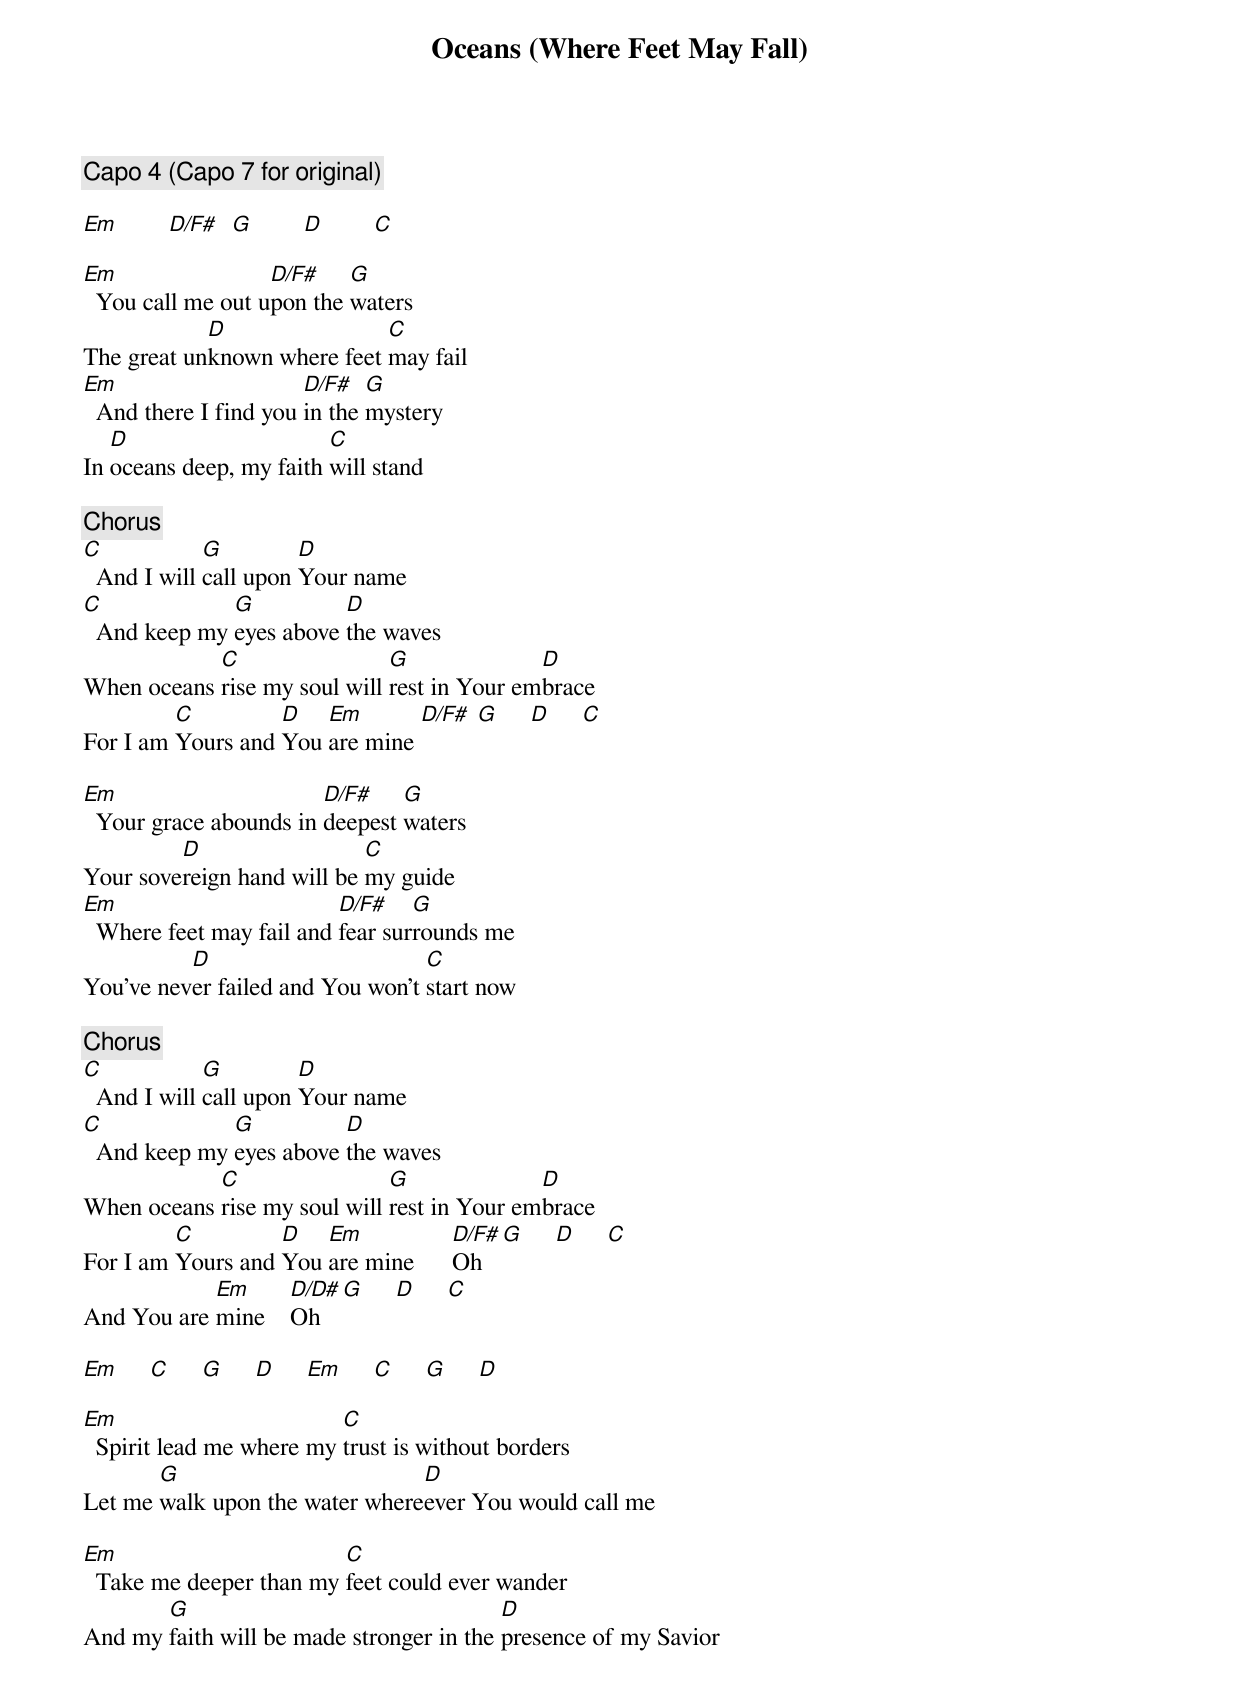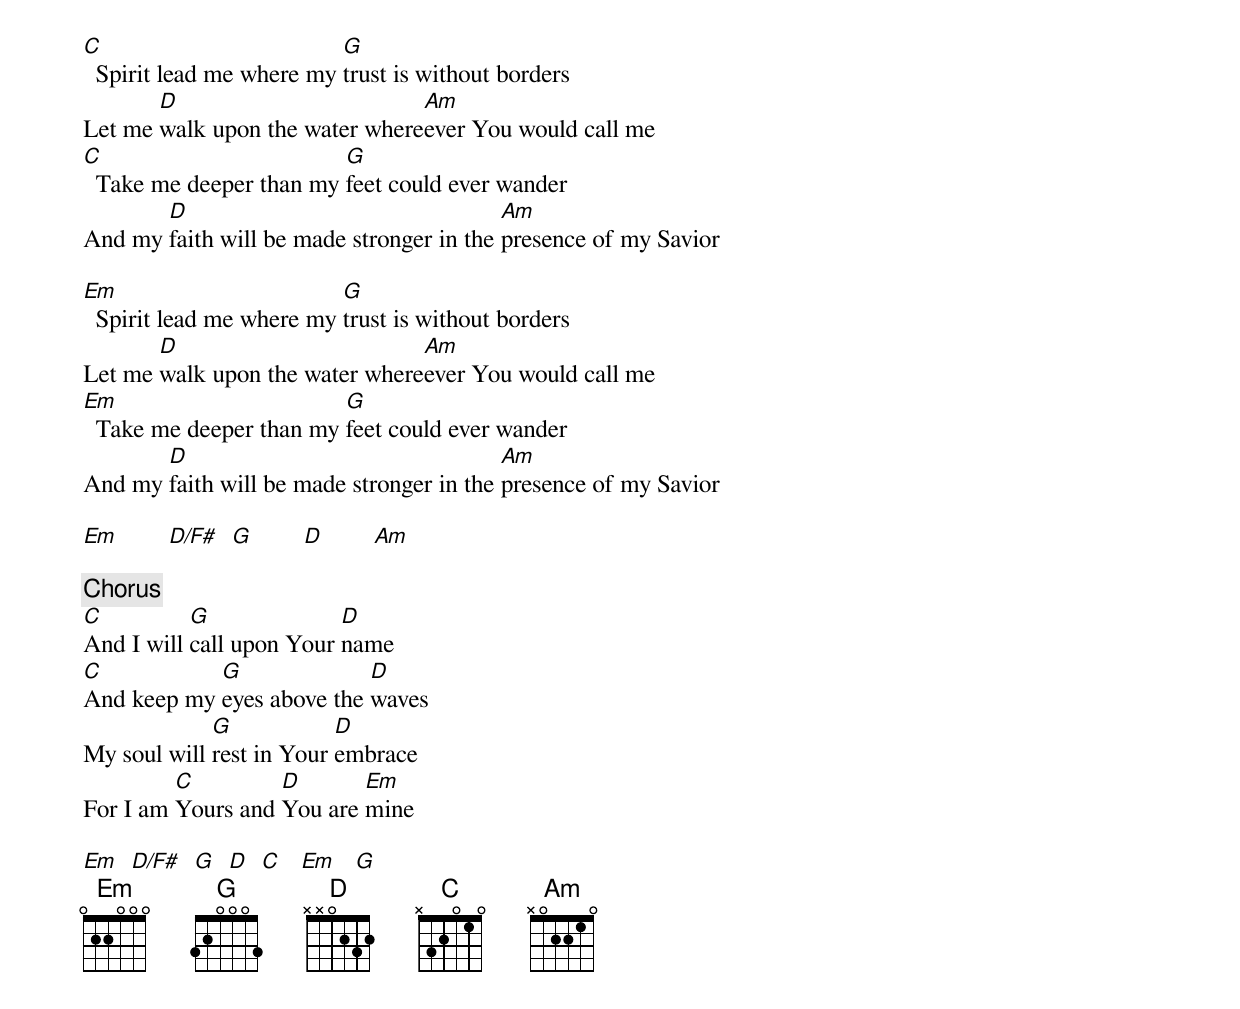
{Title: Oceans (Where Feet May Fall)}
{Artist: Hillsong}
{Comment: Capo 4 (Capo 7 for original)}

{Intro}
[Em]        [D/F#]  [G]        [D]        [C]

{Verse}
[Em]  You call me out u[D/F#]pon the [G]waters
The great un[D]known where feet [C]may fail
[Em]  And there I find you [D/F#]in the [G]mystery
In [D]oceans deep, my faith [C]will stand

{Chorus 1}
[C]  And I will [G]call upon [D]Your name
[C]  And keep my [G]eyes above [D]the waves
When oceans [C]rise my soul will [G]rest in Your em[D]brace
For I am [C]Yours and [D]You [Em]are mine [D/F#] [G]     [D]     [C]

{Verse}
[Em]  Your grace abounds in [D/F#]deepest [G]waters
Your sove[D]reign hand will be [C]my guide
[Em]  Where feet may fail and [D/F#]fear sur[G]rounds me
You’ve nev[D]er failed and You won’t [C]start now

{Chorus 2}
[C]  And I will [G]call upon [D]Your name
[C]  And keep my [G]eyes above [D]the waves
When oceans [C]rise my soul will [G]rest in Your em[D]brace
For I am [C]Yours and [D]You [Em]are mine      [D/F#]Oh [G]     [D]     [C]
And You are [Em]mine    [D/D#]Oh [G]     [D]     [C]

{Instrumental 1}
[Em]     [C]     [G]     [D]     [Em]     [C]     [G]     [D]

{Bridge part 1: (3x)}
[Em]  Spirit lead me where my [C]trust is without borders
Let me [G]walk upon the water where[D]ever You would call me

[Em]  Take me deeper than my [C]feet could ever wander
And my [G]faith will be made stronger in the [D]presence of my Savior

{Bridge part 2}
[C]  Spirit lead me where my [G]trust is without borders
Let me [D]walk upon the water where[Am]ever You would call me
[C]  Take me deeper than my [G]feet could ever wander
And my [D]faith will be made stronger in the [Am]presence of my Savior

{Bridge part 3: (2x)}
[Em]  Spirit lead me where my [G]trust is without borders
Let me [D]walk upon the water where[Am]ever You would call me
[Em]  Take me deeper than my [G]feet could ever wander
And my [D]faith will be made stronger in the [Am]presence of my Savior

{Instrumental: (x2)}
[Em]        [D/F#]  [G]        [D]        [Am]

{Chorus}
[C]And I will [G]call upon Your [D]name
[C]And keep my [G]eyes above the [D]waves
My soul will [G]rest in Your [D]embrace
For I am [C]Yours and [D]You are [Em]mine

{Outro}
[Em]  [D/F#]  [G]  [D]  [C]   [Em]   [G]
